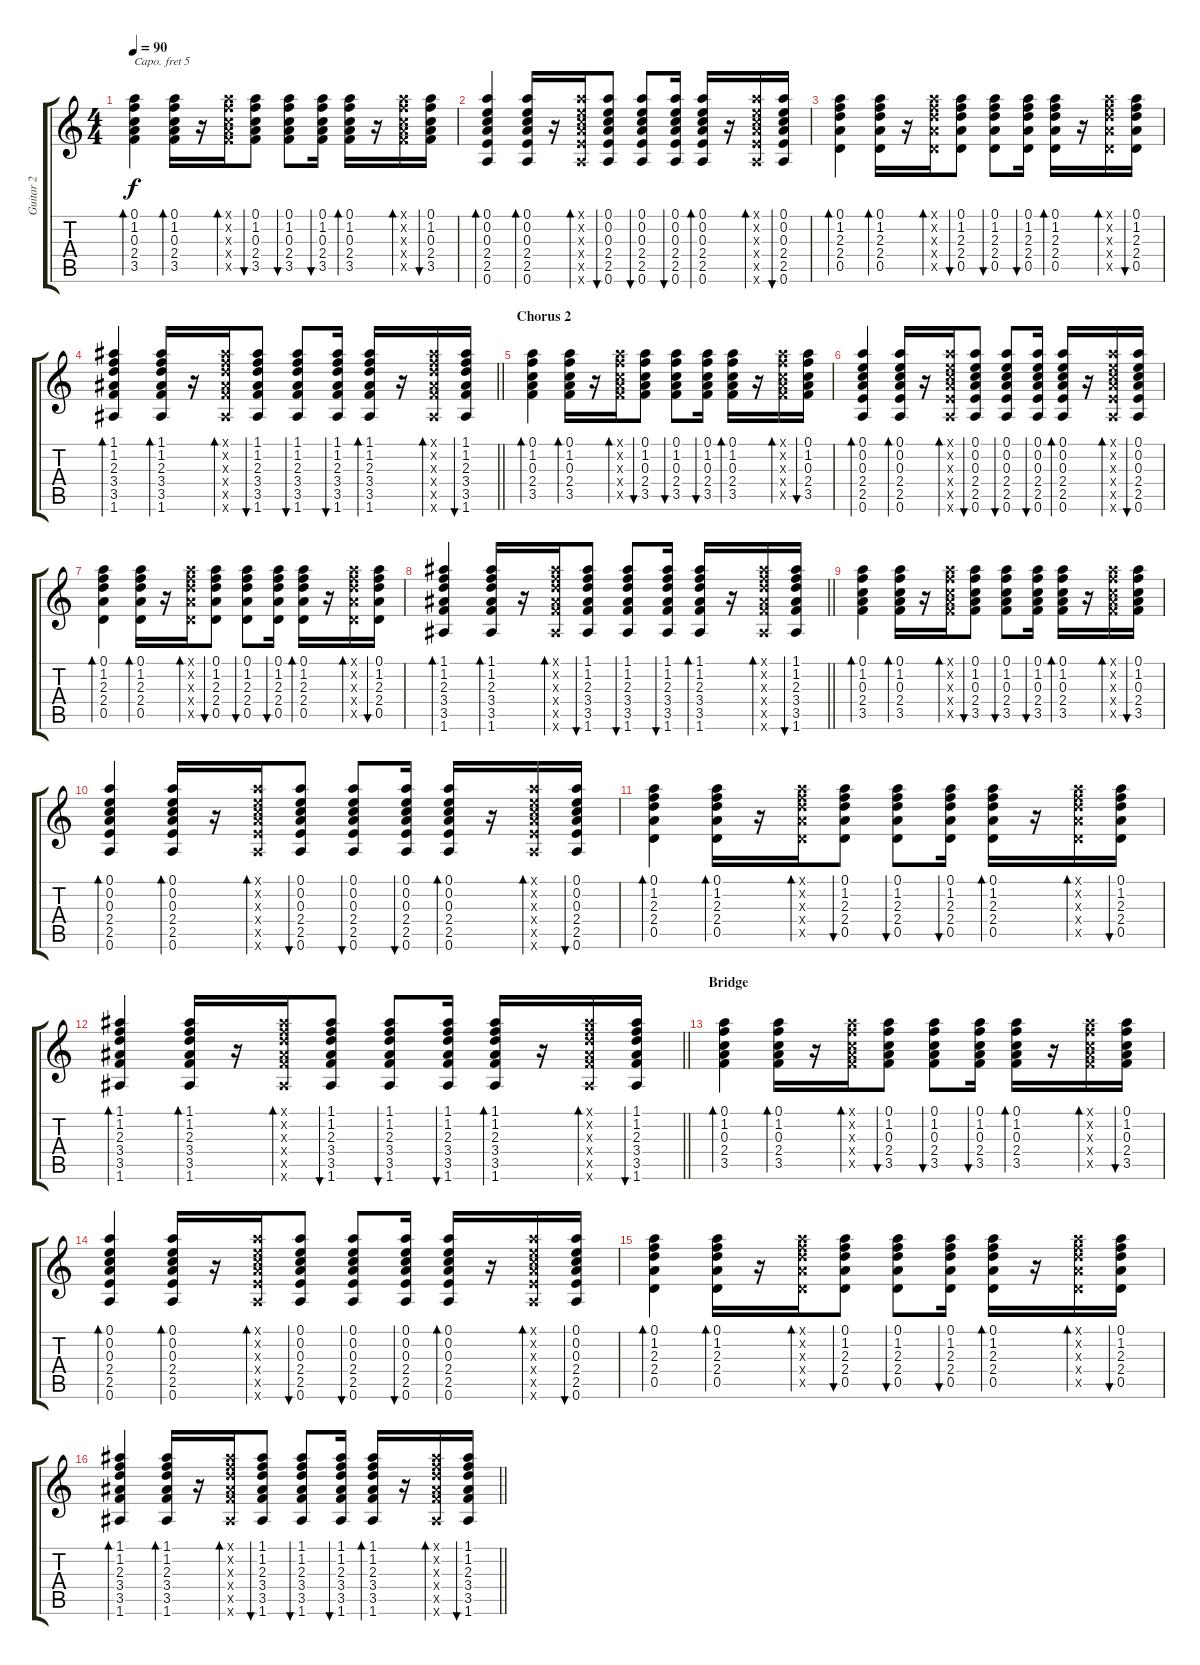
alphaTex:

\track ("Guitar 2" "Guitar 2") {instrument acousticguitarsteel}
\staff {score tabs}
\capo 5
\tuning (E4 B3 G3 D3 A2 E2) {hide}
\ts (4 4)
\tempo 90
\clef g2
\ks c
(0.1 1.2 0.3 2.4 3.5).4{bd 30 dy f} (0.1 1.2 0.3 2.4 3.5).16{bd 30} r.16 (0.1{x} 1.2{x} 0.3{x} 2.4{x} 3.5{x}).16{bd 30} (0.1 1.2 0.3 2.4 3.5).8{bu 30} (0.1 1.2 0.3 2.4 3.5).8{bu 30} (0.1 1.2 0.3 2.4 3.5).16{bu 30} (0.1 1.2 0.3 2.4 3.5).16{bd 30} r.16 (0.1{x} 1.2{x} 0.3{x} 2.4{x} 3.5{x}).16{bd 30} (0.1 1.2 0.3 2.4 3.5).16{bu 30} |
(0.1 0.2 0.3 2.4 2.5 0.6).4{bd 30} (0.1 0.2 0.3 2.4 2.5 0.6).16{bd 30} r.16 (0.1{x} 0.2{x} 0.3{x} 2.4{x} 2.5{x} 0.6{x}).16{bd 30} (0.1 0.2 0.3 2.4 2.5 0.6).8{bu 30} (0.1 0.2 0.3 2.4 2.5 0.6).8{bu 30} (0.1 0.2 0.3 2.4 2.5 0.6).16{bu 30} (0.1 0.2 0.3 2.4 2.5 0.6).16{bd 30} r.16 (0.1{x} 0.2{x} 0.3{x} 2.4{x} 2.5{x} 0.6{x}).16{bd 30} (0.1 0.2 0.3 2.4 2.5 0.6).16{bu 30} |
(0.1 1.2 2.3 2.4 0.5).4{bd 30} (0.1 1.2 2.3 2.4 0.5).16{bd 30} r.16 (0.1{x} 1.2{x} 2.3{x} 2.4{x} 0.5{x}).16{bd 30} (0.1 1.2 2.3 2.4 0.5).8{bu 30} (0.1 1.2 2.3 2.4 0.5).8{bu 30} (0.1 1.2 2.3 2.4 0.5).16{bu 30} (0.1 1.2 2.3 2.4 0.5).16{bd 30} r.16 (0.1{x} 1.2{x} 2.3{x} 2.4{x} 0.5{x}).16{bd 30} (0.1 1.2 2.3 2.4 0.5).16{bu 30} |
\barLineRight lightlight
(1.1 1.2 2.3 3.4 3.5 1.6).4{bd 30} (1.1 1.2 2.3 3.4 3.5 1.6).16{bd 30} r.16 (1.1{x} 1.2{x} 2.3{x} 3.4{x} 3.5{x} 1.6{x}).16{bd 30} (1.1 1.2 2.3 3.4 3.5 1.6).8{bu 30} (1.1 1.2 2.3 3.4 3.5 1.6).8{bu 30} (1.1 1.2 2.3 3.4 3.5 1.6).16{bu 30} (1.1 1.2 2.3 3.4 3.5 1.6).16{bd 30} r.16 (1.1{x} 1.2{x} 2.3{x} 3.4{x} 3.5{x} 1.6{x}).16{bd 30} (1.1 1.2 2.3 3.4 3.5 1.6).16{bu 30} |
\section ("" "Chorus 2")
(0.1 1.2 0.3 2.4 3.5).4{bd 30} (0.1 1.2 0.3 2.4 3.5).16{bd 30} r.16 (0.1{x} 1.2{x} 0.3{x} 2.4{x} 3.5{x}).16{bd 30} (0.1 1.2 0.3 2.4 3.5).8{bu 30} (0.1 1.2 0.3 2.4 3.5).8{bu 30} (0.1 1.2 0.3 2.4 3.5).16{bu 30} (0.1 1.2 0.3 2.4 3.5).16{bd 30} r.16 (0.1{x} 1.2{x} 0.3{x} 2.4{x} 3.5{x}).16{bd 30} (0.1 1.2 0.3 2.4 3.5).16{bu 30} |
(0.1 0.2 0.3 2.4 2.5 0.6).4{bd 30} (0.1 0.2 0.3 2.4 2.5 0.6).16{bd 30} r.16 (0.1{x} 0.2{x} 0.3{x} 2.4{x} 2.5{x} 0.6{x}).16{bd 30} (0.1 0.2 0.3 2.4 2.5 0.6).8{bu 30} (0.1 0.2 0.3 2.4 2.5 0.6).8{bu 30} (0.1 0.2 0.3 2.4 2.5 0.6).16{bu 30} (0.1 0.2 0.3 2.4 2.5 0.6).16{bd 30} r.16 (0.1{x} 0.2{x} 0.3{x} 2.4{x} 2.5{x} 0.6{x}).16{bd 30} (0.1 0.2 0.3 2.4 2.5 0.6).16{bu 30} |
(0.1 1.2 2.3 2.4 0.5).4{bd 30} (0.1 1.2 2.3 2.4 0.5).16{bd 30} r.16 (0.1{x} 1.2{x} 2.3{x} 2.4{x} 0.5{x}).16{bd 30} (0.1 1.2 2.3 2.4 0.5).8{bu 30} (0.1 1.2 2.3 2.4 0.5).8{bu 30} (0.1 1.2 2.3 2.4 0.5).16{bu 30} (0.1 1.2 2.3 2.4 0.5).16{bd 30} r.16 (0.1{x} 1.2{x} 2.3{x} 2.4{x} 0.5{x}).16{bd 30} (0.1 1.2 2.3 2.4 0.5).16{bu 30} |
\barLineRight lightlight
(1.1 1.2 2.3 3.4 3.5 1.6).4{bd 30} (1.1 1.2 2.3 3.4 3.5 1.6).16{bd 30} r.16 (1.1{x} 1.2{x} 2.3{x} 3.4{x} 3.5{x} 1.6{x}).16{bd 30} (1.1 1.2 2.3 3.4 3.5 1.6).8{bu 30} (1.1 1.2 2.3 3.4 3.5 1.6).8{bu 30} (1.1 1.2 2.3 3.4 3.5 1.6).16{bu 30} (1.1 1.2 2.3 3.4 3.5 1.6).16{bd 30} r.16 (1.1{x} 1.2{x} 2.3{x} 3.4{x} 3.5{x} 1.6{x}).16{bd 30} (1.1 1.2 2.3 3.4 3.5 1.6).16{bu 30} |
(0.1 1.2 0.3 2.4 3.5).4{bd 30} (0.1 1.2 0.3 2.4 3.5).16{bd 30} r.16 (0.1{x} 1.2{x} 0.3{x} 2.4{x} 3.5{x}).16{bd 30} (0.1 1.2 0.3 2.4 3.5).8{bu 30} (0.1 1.2 0.3 2.4 3.5).8{bu 30} (0.1 1.2 0.3 2.4 3.5).16{bu 30} (0.1 1.2 0.3 2.4 3.5).16{bd 30} r.16 (0.1{x} 1.2{x} 0.3{x} 2.4{x} 3.5{x}).16{bd 30} (0.1 1.2 0.3 2.4 3.5).16{bu 30} |
(0.1 0.2 0.3 2.4 2.5 0.6).4{bd 30} (0.1 0.2 0.3 2.4 2.5 0.6).16{bd 30} r.16 (0.1{x} 0.2{x} 0.3{x} 2.4{x} 2.5{x} 0.6{x}).16{bd 30} (0.1 0.2 0.3 2.4 2.5 0.6).8{bu 30} (0.1 0.2 0.3 2.4 2.5 0.6).8{bu 30} (0.1 0.2 0.3 2.4 2.5 0.6).16{bu 30} (0.1 0.2 0.3 2.4 2.5 0.6).16{bd 30} r.16 (0.1{x} 0.2{x} 0.3{x} 2.4{x} 2.5{x} 0.6{x}).16{bd 30} (0.1 0.2 0.3 2.4 2.5 0.6).16{bu 30} |
(0.1 1.2 2.3 2.4 0.5).4{bd 30} (0.1 1.2 2.3 2.4 0.5).16{bd 30} r.16 (0.1{x} 1.2{x} 2.3{x} 2.4{x} 0.5{x}).16{bd 30} (0.1 1.2 2.3 2.4 0.5).8{bu 30} (0.1 1.2 2.3 2.4 0.5).8{bu 30} (0.1 1.2 2.3 2.4 0.5).16{bu 30} (0.1 1.2 2.3 2.4 0.5).16{bd 30} r.16 (0.1{x} 1.2{x} 2.3{x} 2.4{x} 0.5{x}).16{bd 30} (0.1 1.2 2.3 2.4 0.5).16{bu 30} |
\barLineRight lightlight
(1.1 1.2 2.3 3.4 3.5 1.6).4{bd 30} (1.1 1.2 2.3 3.4 3.5 1.6).16{bd 30} r.16 (1.1{x} 1.2{x} 2.3{x} 3.4{x} 3.5{x} 1.6{x}).16{bd 30} (1.1 1.2 2.3 3.4 3.5 1.6).8{bu 30} (1.1 1.2 2.3 3.4 3.5 1.6).8{bu 30} (1.1 1.2 2.3 3.4 3.5 1.6).16{bu 30} (1.1 1.2 2.3 3.4 3.5 1.6).16{bd 30} r.16 (1.1{x} 1.2{x} 2.3{x} 3.4{x} 3.5{x} 1.6{x}).16{bd 30} (1.1 1.2 2.3 3.4 3.5 1.6).16{bu 30} |
\section ("" "Bridge")
(0.1 1.2 0.3 2.4 3.5).4{bd 30} (0.1 1.2 0.3 2.4 3.5).16{bd 30} r.16 (0.1{x} 1.2{x} 0.3{x} 2.4{x} 3.5{x}).16{bd 30} (0.1 1.2 0.3 2.4 3.5).8{bu 30} (0.1 1.2 0.3 2.4 3.5).8{bu 30} (0.1 1.2 0.3 2.4 3.5).16{bu 30} (0.1 1.2 0.3 2.4 3.5).16{bd 30} r.16 (0.1{x} 1.2{x} 0.3{x} 2.4{x} 3.5{x}).16{bd 30} (0.1 1.2 0.3 2.4 3.5).16{bu 30} |
(0.1 0.2 0.3 2.4 2.5 0.6).4{bd 30} (0.1 0.2 0.3 2.4 2.5 0.6).16{bd 30} r.16 (0.1{x} 0.2{x} 0.3{x} 2.4{x} 2.5{x} 0.6{x}).16{bd 30} (0.1 0.2 0.3 2.4 2.5 0.6).8{bu 30} (0.1 0.2 0.3 2.4 2.5 0.6).8{bu 30} (0.1 0.2 0.3 2.4 2.5 0.6).16{bu 30} (0.1 0.2 0.3 2.4 2.5 0.6).16{bd 30} r.16 (0.1{x} 0.2{x} 0.3{x} 2.4{x} 2.5{x} 0.6{x}).16{bd 30} (0.1 0.2 0.3 2.4 2.5 0.6).16{bu 30} |
(0.1 1.2 2.3 2.4 0.5).4{bd 30} (0.1 1.2 2.3 2.4 0.5).16{bd 30} r.16 (0.1{x} 1.2{x} 2.3{x} 2.4{x} 0.5{x}).16{bd 30} (0.1 1.2 2.3 2.4 0.5).8{bu 30} (0.1 1.2 2.3 2.4 0.5).8{bu 30} (0.1 1.2 2.3 2.4 0.5).16{bu 30} (0.1 1.2 2.3 2.4 0.5).16{bd 30} r.16 (0.1{x} 1.2{x} 2.3{x} 2.4{x} 0.5{x}).16{bd 30} (0.1 1.2 2.3 2.4 0.5).16{bu 30} |
\barLineRight lightlight
(1.1 1.2 2.3 3.4 3.5 1.6).4{bd 30} (1.1 1.2 2.3 3.4 3.5 1.6).16{bd 30} r.16 (1.1{x} 1.2{x} 2.3{x} 3.4{x} 3.5{x} 1.6{x}).16{bd 30} (1.1 1.2 2.3 3.4 3.5 1.6).8{bu 30} (1.1 1.2 2.3 3.4 3.5 1.6).8{bu 30} (1.1 1.2 2.3 3.4 3.5 1.6).16{bu 30} (1.1 1.2 2.3 3.4 3.5 1.6).16{bd 30} r.16 (1.1{x} 1.2{x} 2.3{x} 3.4{x} 3.5{x} 1.6{x}).16{bd 30} (1.1 1.2 2.3 3.4 3.5 1.6).16{bu 30}
